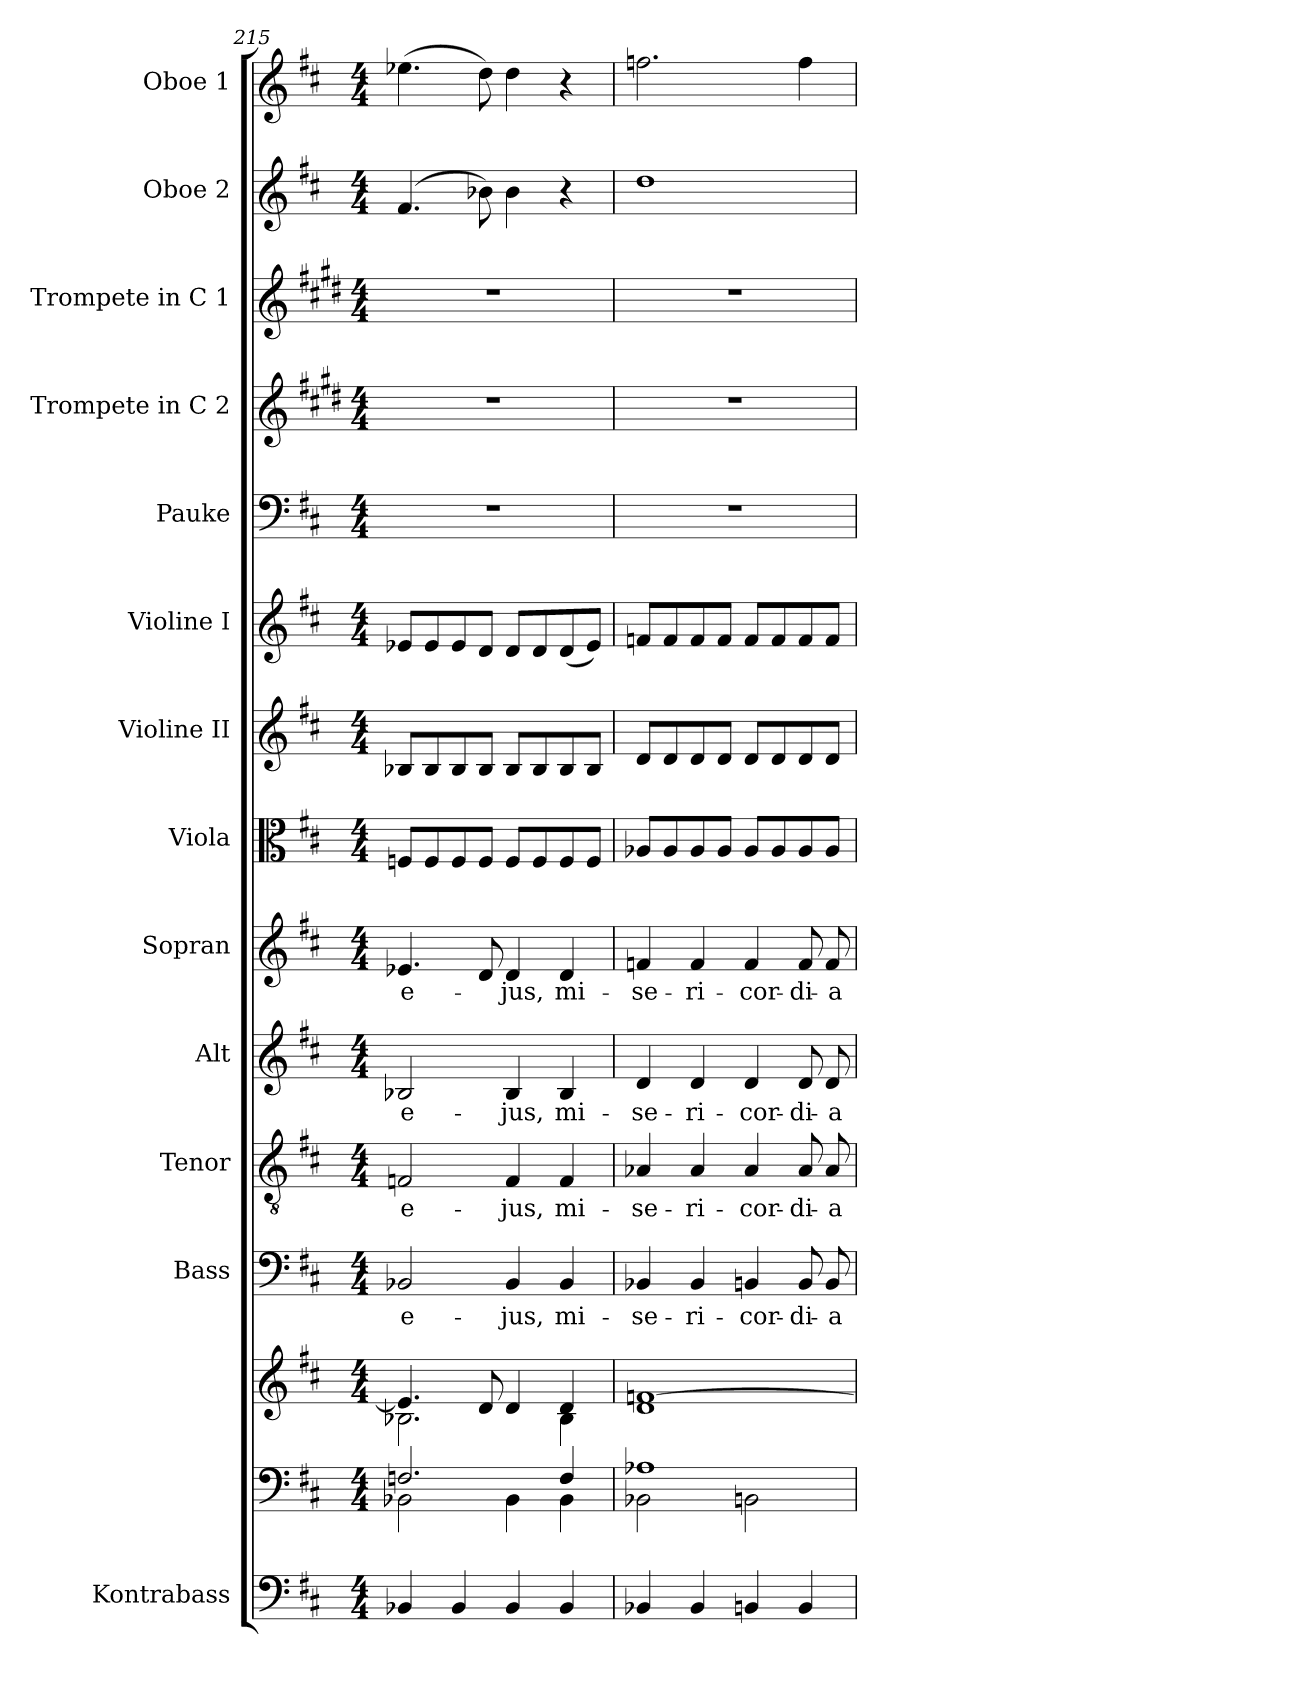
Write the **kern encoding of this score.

**kern	**kern	**kern	**kern	**text	**kern	**text	**kern	**text	**kern	**text	**kern	**kern	**kern	**kern	**kern	**kern	**kern	**kern
*part14	*part13	*part13	*part12	*part12	*part11	*part11	*part10	*part10	*part9	*part9	*part8	*part7	*part6	*part5	*part4	*part3	*part2	*part1
*staff15	*staff14	*staff13	*staff12	*staff12	*staff11	*staff11	*staff10	*staff10	*staff9	*staff9	*staff8	*staff7	*staff6	*staff5	*staff4	*staff3	*staff2	*staff1
*I"Kontrabass	*	*	*I"Bass	*	*I"Tenor	*	*I"Alt	*	*I"Sopran	*	*I"Viola	*I"Violine II	*I"Violine I	*I"Pauke	*I"Trompete in C 2	*I"Trompete in C 1	*I"Oboe 2	*I"Oboe 1
*I'Kb.	*	*	*I'B	*	*I'T	*	*I'A	*	*I'S	*	*I'Vla.	*I'Vl. II	*I'Vl. I	*I'Pk.	*	*	*I'Ob. 2	*I'Ob. 1
*clefF4	*clefF4	*clefG2	*clefF4	*	*clefGv2	*	*clefG2	*	*clefG2	*	*clefC3	*clefG2	*clefG2	*clefF4	*clefG2	*clefG2	*clefG2	*clefG2
*ITrd7c12	*	*	*	*	*	*	*	*	*	*	*	*	*	*	*ITrd1c2	*ITrd1c2	*	*
*k[f#c#]	*k[f#c#]	*k[f#c#]	*k[f#c#]	*	*k[f#c#]	*	*k[f#c#]	*	*k[f#c#]	*	*k[f#c#]	*k[f#c#]	*k[f#c#]	*k[f#c#]	*k[f#c#]	*k[f#c#]	*k[f#c#]	*k[f#c#]
*D:	*D:	*D:	*D:	*	*D:	*	*D:	*	*D:	*	*D:	*D:	*D:	*D:	*D:	*D:	*D:	*D:
*M4/4	*M4/4	*M4/4	*M4/4	*	*M4/4	*	*M4/4	*	*M4/4	*	*M4/4	*M4/4	*M4/4	*M4/4	*M4/4	*M4/4	*M4/4	*M4/4
=215	=215	=215	=215	=215	=215	=215	=215	=215	=215	=215	=215	=215	=215	=215	=215	=215	=215	=215
*	*^	*^	*	*	*	*	*	*	*	*	*	*	*	*	*	*	*	*
!	!	!	!	!	!	!LO:LY:b	!	!LO:LY:b	!	!LO:LY:b	!	!LO:LY:b	!	!	!	!	!	!	!	!
4BBB-X/	2.Fn/	2BB-X\	4.e-/]	2.B-X\	2BB-X/	e-	2Fn/	e-	2B-X/	e-	4.e-X/	e-	8Fn/L	8B-X/L	8e-X/L	1r	1r	1r	(4.f#/	(>4.ee-X\
.	.	.	.	.	.	.	.	.	.	.	.	.	8F/	8B-/	8e-/	.	.	.	.	.
4BBB-/	.	.	.	.	.	.	.	.	.	.	.	.	8F/	8B-/	8e-/	.	.	.	.	.
.	.	.	8d/	.	.	.	.	.	.	.	8d/	.	8F/J	8B-/J	8d/J	.	.	.	8b-X\)	8dd\)
!	!	!	!	!	!	!LO:LY:b	!	!LO:LY:b	!	!LO:LY:b	!	!LO:LY:b	!	!	!	!	!	!	!	!
4BBB-/	.	4BB-\	4d/	.	4BB-/	-jus,	4F/	-jus,	4B-/	-jus,	4d/	-jus,	8F/L	8B-/L	8d/L	.	.	.	4b-\	4dd\
.	.	.	.	.	.	.	.	.	.	.	.	.	8F/	8B-/	8d/	.	.	.	.	.
!	!	!	!	!	!	!LO:LY:b	!	!LO:LY:b	!	!LO:LY:b	!	!LO:LY:b	!	!	!	!	!	!	!	!
4BBB-/	4F/	4BB-\	4d/	4B-\	4BB-/	mi-	4F/	mi-	4B-/	mi-	4d/	mi-	8F/	8B-/	(<8d/	.	.	.	4r	4r
.	.	.	.	.	.	.	.	.	.	.	.	.	8F/J	8B-/J	8e-/J)	.	.	.	.	.
=216	=216	=216	=216	=216	=216	=216	=216	=216	=216	=216	=216	=216	=216	=216	=216	=216	=216	=216	=216	=216
!	!	!	!	!	!	!LO:LY:b	!	!LO:LY:b	!	!LO:LY:b	!	!LO:LY:b	!	!	!	!	!	!	!	!
4BBB-X/	1A-X	2BB-X\	[>1fn	1d	4BB-X/	-se-	4A-X/	-se-	4d/	-se-	4fn/	-se-	8A-X/L	8d/L	8fn/L	1r	1r	1r	1dd	2.ffn\
.	.	.	.	.	.	.	.	.	.	.	.	.	8A-/	8d/	8f/	.	.	.	.	.
!	!	!	!	!	!	!LO:LY:b	!	!LO:LY:b	!	!LO:LY:b	!	!LO:LY:b	!	!	!	!	!	!	!	!
4BBB-/	.	.	.	.	4BB-/	-ri-	4A-/	-ri-	4d/	-ri-	4f/	-ri-	8A-/	8d/	8f/	.	.	.	.	.
.	.	.	.	.	.	.	.	.	.	.	.	.	8A-/J	8d/J	8f/J	.	.	.	.	.
!	!	!	!	!	!	!LO:LY:b	!	!LO:LY:b	!	!LO:LY:b	!	!LO:LY:b	!	!	!	!	!	!	!	!
4BBBn/	.	2BBn\	.	.	4BBn/	-cor-	4A-/	-cor-	4d/	-cor-	4f/	-cor-	8A-/L	8d/L	8f/L	.	.	.	.	.
.	.	.	.	.	.	.	.	.	.	.	.	.	8A-/	8d/	8f/	.	.	.	.	.
!	!	!	!	!	!	!LO:LY:b	!	!LO:LY:b	!	!LO:LY:b	!	!LO:LY:b	!	!	!	!	!	!	!	!
4BBB/	.	.	.	.	8BB/	-di-	8A-/	-di-	8d/	-di-	8f/	-di-	8A-/	8d/	8f/	.	.	.	.	4ff\
!	!	!	!	!	!	!LO:LY:b	!	!LO:LY:b	!	!LO:LY:b	!	!LO:LY:b	!	!	!	!	!	!	!	!
.	.	.	.	.	8BB/	-a	8A-/	-a	8d/	-a	8f/	-a	8A-/J	8d/J	8f/J	.	.	.	.	.
*	*v	*v	*	*	*	*	*	*	*	*	*	*	*	*	*	*	*	*	*	*
*	*	*v	*v	*	*	*	*	*	*	*	*	*	*	*	*	*	*	*	*
=	=	=	=	=	=	=	=	=	=	=	=	=	=	=	=	=	=	=
*-	*-	*-	*-	*-	*-	*-	*-	*-	*-	*-	*-	*-	*-	*-	*-	*-	*-	*-
